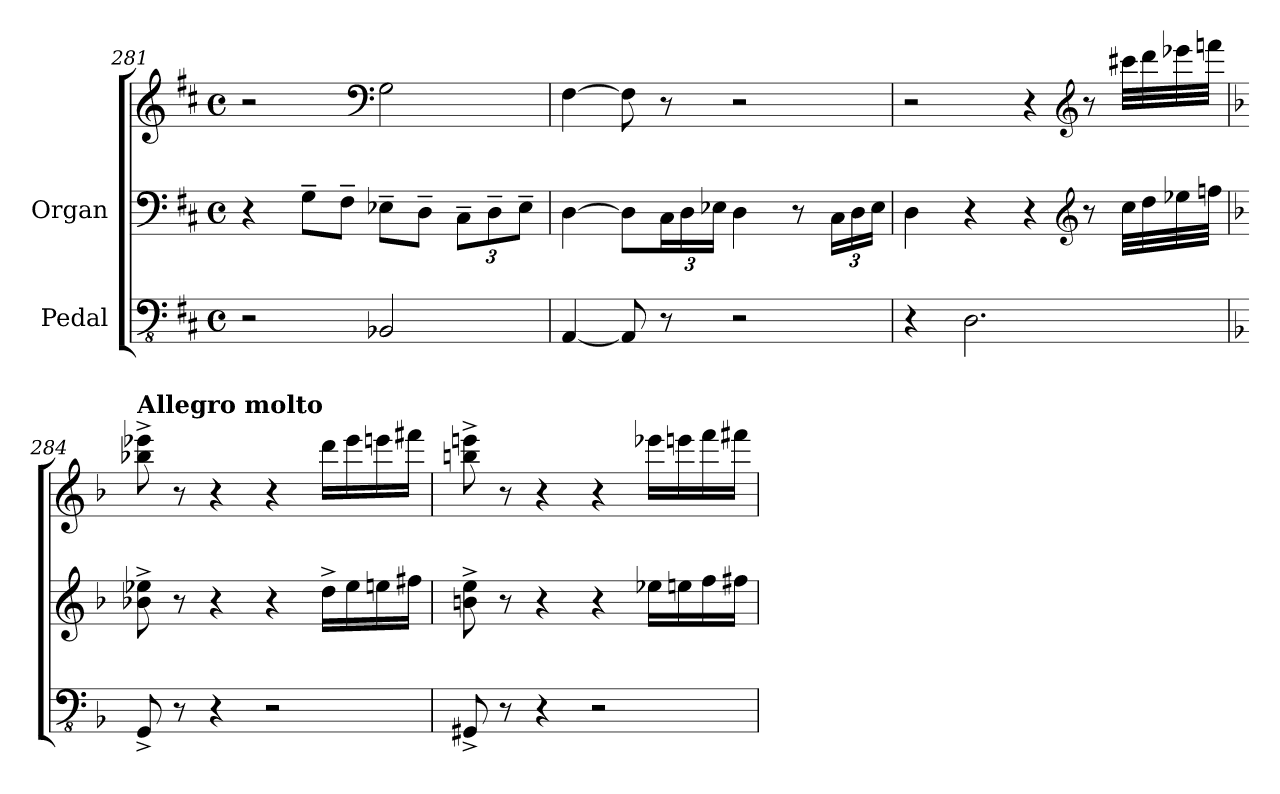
**kern	**kern	**kern
*part2	*part1	*part1
*staff3	*staff2	*staff1
*I"Pedal	*I"Organ	*
!!LO:LB:g=z
*clefFv4	*clefF4	*clefG2
*k[f#c#]	*k[f#c#]	*k[f#c#]
*M4/4	*M4/4	*M4/4
*met(c)	*met(c)	*met(c)
=281	=281	=281
2r	4r	2r
.	8G~\L	.
.	8F#~\J	.
*	*	*clefF4
2BBB-X/	8E-X~\L	2G\
.	8D~\J	.
*	*Xbrackettup	*
.	12C#~\L	.
.	12D~\	.
.	12E-~\J	.
=282	=282	=282
[4AAA/	[4D\	[4F#\
8AAA/]	8D\L]	8F#\]
8r	24C#\L	8r
.	24D\	.
.	24E-X\JJ	.
2r	4D\	2r
.	8r	.
.	24C#\LL	.
.	24D\	.
.	24E-\JJ	.
=283	=283	=283
4r	4D\	2r
2.DD\	4r	.
.	4r	4r
*	*clefG2	*clefG2
.	8r	8r
*	*	*MM66
.	32cc#\LLL	32ccc#X\LLL
.	32dd\	32ddd\
.	32ee-X\	32eee-X\
.	32ffn\JJJ	32fffn\JJJ
=284	=284	=284
*k[b-]	*k[b-]	*k[b-]
*	*	*MM132
!	!	!LO:TX:a:B:t=Allegro molto
8GGG^/	8b-X\^ 8ee-X\^	8bb-X\^ 8eee-X\^
8r	8r	8r
4r	4r	4r
2r	4r	4r
.	16dd^\LL	16ddd\LL
.	16ee-\	16eee-\
.	16een\	16eeen\
.	16ff#X\JJ	16fff#X\JJ
!!LO:LB:g=z
=285	=285	=285
8GGG#X^/	8bn\^ 8ee\^	8bbn\^ 8eeen\^
8r	8r	8r
4r	4r	4r
2r	4r	4r
.	16ee-X\LL	16eee-X\LL
.	16een\	16eeen\
.	16ff\	16fff\
.	16ff#X\JJ	16fff#X\JJ
=	=	=
*-	*-	*-
